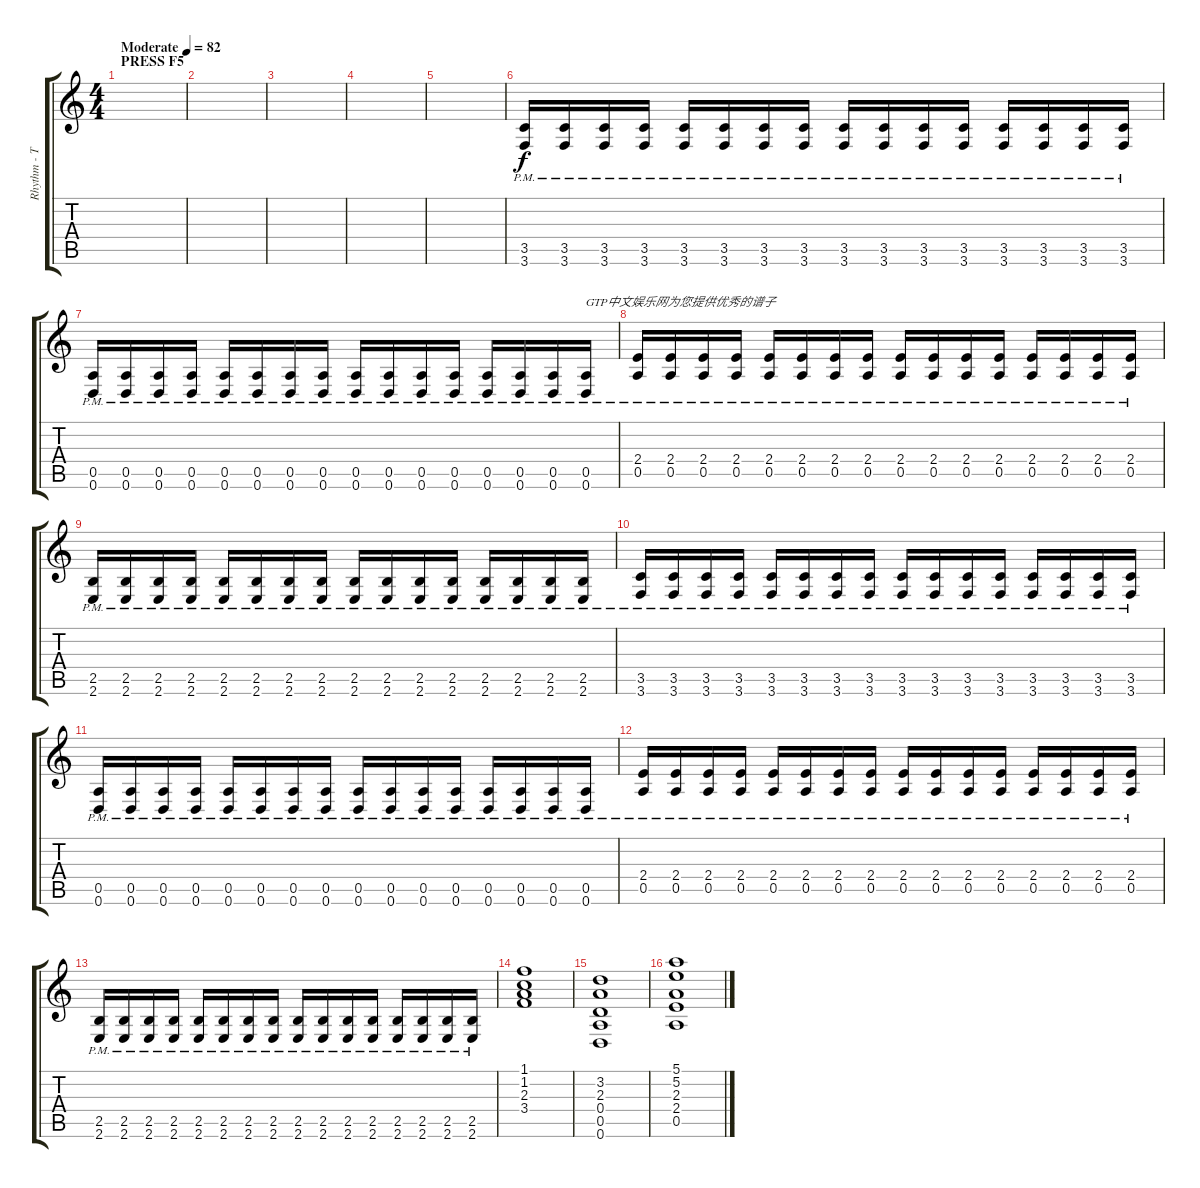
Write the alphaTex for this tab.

\track ("Rhythm - Taylor York" "Rhythm - T") {instrument distortionguitar}
\staff {score tabs}
\tuning (E4 B3 G3 D3 A2 D2) {hide}
\ts (4 4)
\section ("" "PRESS F5")
\tempo (82 "Moderate")
\clef g2
\ks c
|
|
|
|
|
(3.5{pm} 3.6{pm}).16 (3.5{pm} 3.6{pm}).16 (3.5{pm} 3.6{pm}).16 (3.5{pm} 3.6{pm}).16 (3.5{pm} 3.6{pm}).16 (3.5{pm} 3.6{pm}).16 (3.5{pm} 3.6{pm}).16 (3.5{pm} 3.6{pm}).16 (3.5{pm} 3.6{pm}).16 (3.5{pm} 3.6{pm}).16 (3.5{pm} 3.6{pm}).16 (3.5{pm} 3.6{pm}).16 (3.5{pm} 3.6{pm}).16 (3.5{pm} 3.6{pm}).16 (3.5{pm} 3.6{pm}).16 (3.5{pm} 3.6{pm}).16 |
(0.5{pm} 0.6{pm}).16 (0.5{pm} 0.6{pm}).16 (0.5{pm} 0.6{pm}).16 (0.5{pm} 0.6{pm}).16 (0.5{pm} 0.6{pm}).16 (0.5{pm} 0.6{pm}).16 (0.5{pm} 0.6{pm}).16 (0.5{pm} 0.6{pm}).16 (0.5{pm} 0.6{pm}).16 (0.5{pm} 0.6{pm}).16 (0.5{pm} 0.6{pm}).16 (0.5{pm} 0.6{pm}).16 (0.5{pm} 0.6{pm}).16 (0.5{pm} 0.6{pm}).16 (0.5{pm} 0.6{pm}).16 (0.5{pm} 0.6{pm}).16{txt "GTP中文娱乐网为您提供优秀的谱子"} |
(2.4{pm} 0.5{pm}).16 (2.4{pm} 0.5{pm}).16 (2.4{pm} 0.5{pm}).16 (2.4{pm} 0.5{pm}).16 (2.4{pm} 0.5{pm}).16 (2.4{pm} 0.5{pm}).16 (2.4{pm} 0.5{pm}).16 (2.4{pm} 0.5{pm}).16 (2.4{pm} 0.5{pm}).16 (2.4{pm} 0.5{pm}).16 (2.4{pm} 0.5{pm}).16 (2.4{pm} 0.5{pm}).16 (2.4{pm} 0.5{pm}).16 (2.4{pm} 0.5{pm}).16 (2.4{pm} 0.5{pm}).16 (2.4{pm} 0.5{pm}).16 |
(2.5{pm} 2.6{pm}).16 (2.5{pm} 2.6{pm}).16 (2.5{pm} 2.6{pm}).16 (2.5{pm} 2.6{pm}).16 (2.5{pm} 2.6{pm}).16 (2.5{pm} 2.6{pm}).16 (2.5{pm} 2.6{pm}).16 (2.5{pm} 2.6{pm}).16 (2.5{pm} 2.6{pm}).16 (2.5{pm} 2.6{pm}).16 (2.5{pm} 2.6{pm}).16 (2.5{pm} 2.6{pm}).16 (2.5{pm} 2.6{pm}).16 (2.5{pm} 2.6{pm}).16 (2.5{pm} 2.6{pm}).16 (2.5{pm} 2.6{pm}).16 |
(3.5{pm} 3.6{pm}).16 (3.5{pm} 3.6{pm}).16 (3.5{pm} 3.6{pm}).16 (3.5{pm} 3.6{pm}).16 (3.5{pm} 3.6{pm}).16 (3.5{pm} 3.6{pm}).16 (3.5{pm} 3.6{pm}).16 (3.5{pm} 3.6{pm}).16 (3.5{pm} 3.6{pm}).16 (3.5{pm} 3.6{pm}).16 (3.5{pm} 3.6{pm}).16 (3.5{pm} 3.6{pm}).16 (3.5{pm} 3.6{pm}).16 (3.5{pm} 3.6{pm}).16 (3.5{pm} 3.6{pm}).16 (3.5{pm} 3.6{pm}).16 |
(0.5{pm} 0.6{pm}).16 (0.5{pm} 0.6{pm}).16 (0.5{pm} 0.6{pm}).16 (0.5{pm} 0.6{pm}).16 (0.5{pm} 0.6{pm}).16 (0.5{pm} 0.6{pm}).16 (0.5{pm} 0.6{pm}).16 (0.5{pm} 0.6{pm}).16 (0.5{pm} 0.6{pm}).16 (0.5{pm} 0.6{pm}).16 (0.5{pm} 0.6{pm}).16 (0.5{pm} 0.6{pm}).16 (0.5{pm} 0.6{pm}).16 (0.5{pm} 0.6{pm}).16 (0.5{pm} 0.6{pm}).16 (0.5{pm} 0.6{pm}).16 |
(2.4{pm} 0.5{pm}).16 (2.4{pm} 0.5{pm}).16 (2.4{pm} 0.5{pm}).16 (2.4{pm} 0.5{pm}).16 (2.4{pm} 0.5{pm}).16 (2.4{pm} 0.5{pm}).16 (2.4{pm} 0.5{pm}).16 (2.4{pm} 0.5{pm}).16 (2.4{pm} 0.5{pm}).16 (2.4{pm} 0.5{pm}).16 (2.4{pm} 0.5{pm}).16 (2.4{pm} 0.5{pm}).16 (2.4{pm} 0.5{pm}).16 (2.4{pm} 0.5{pm}).16 (2.4{pm} 0.5{pm}).16 (2.4{pm} 0.5{pm}).16 |
(2.5{pm} 2.6{pm}).16 (2.5{pm} 2.6{pm}).16 (2.5{pm} 2.6{pm}).16 (2.5{pm} 2.6{pm}).16 (2.5{pm} 2.6{pm}).16 (2.5{pm} 2.6{pm}).16 (2.5{pm} 2.6{pm}).16 (2.5{pm} 2.6{pm}).16 (2.5{pm} 2.6{pm}).16 (2.5{pm} 2.6{pm}).16 (2.5{pm} 2.6{pm}).16 (2.5{pm} 2.6{pm}).16 (2.5{pm} 2.6{pm}).16 (2.5{pm} 2.6{pm}).16 (2.5{pm} 2.6{pm}).16 (2.5{pm} 2.6{pm}).16 |
(1.1 1.2 2.3 3.4).1{volume 8 instrument electricguitarjazz} |
(3.2 2.3 0.4 0.5 0.6).1 |
(5.1 5.2 2.3 2.4 0.5).1
